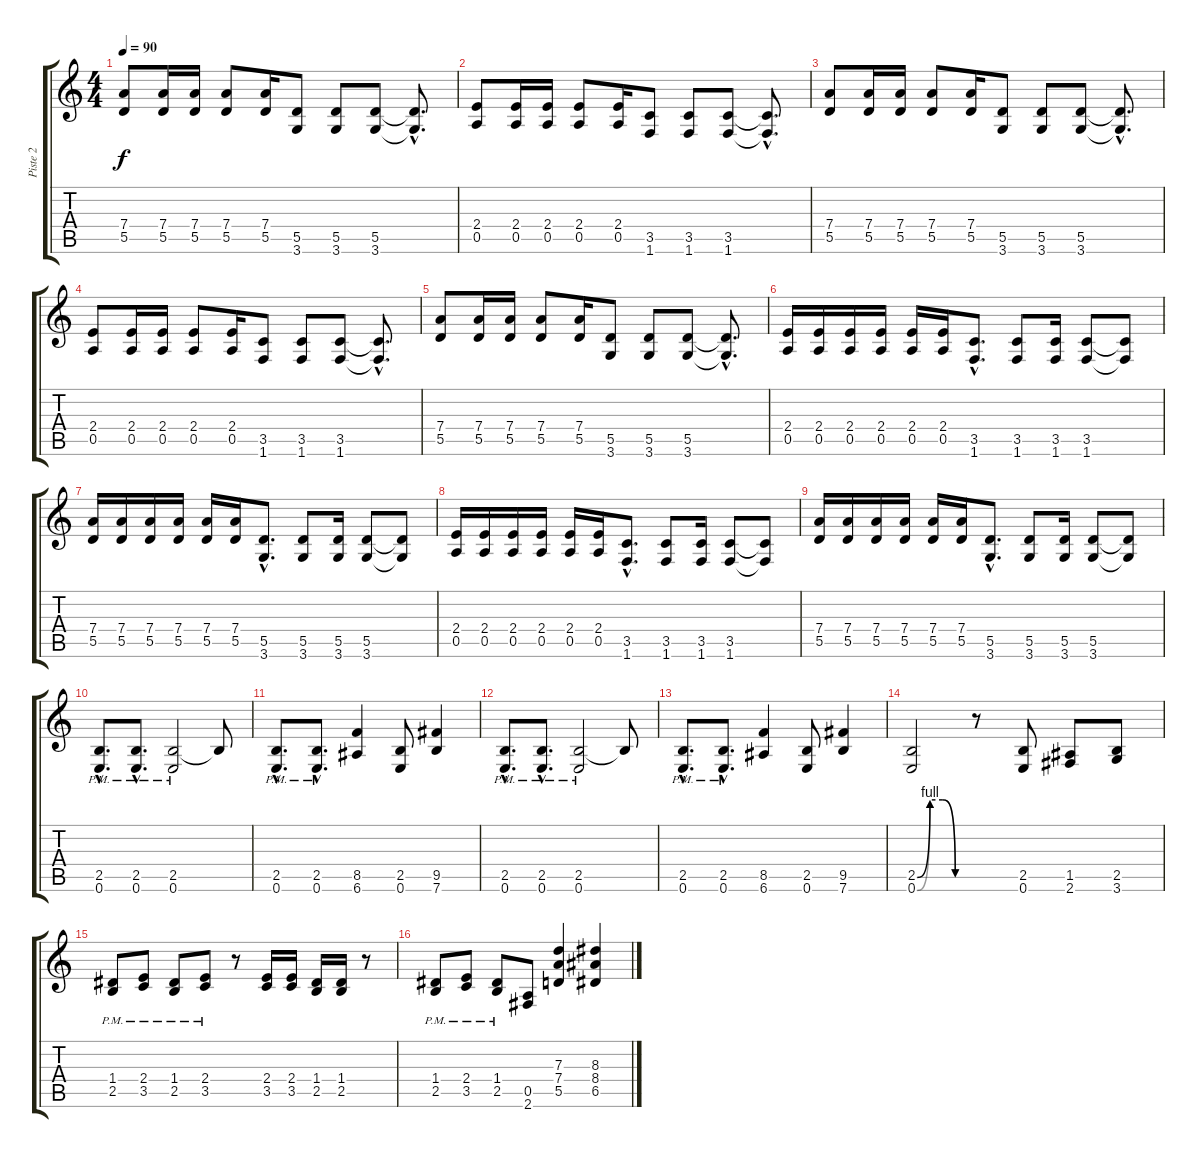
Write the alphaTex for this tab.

\track ("Piste 2" "Piste 2") {instrument overdrivenguitar}
\staff {score tabs}
\tuning (E4 B3 G3 D3 A2 E2) {hide}
\ts (4 4)
\tempo 90
\clef g2
\ks c
(7.4 5.5).8{dy f} (7.4 5.5).16 (7.4 5.5).16 (7.4 5.5).8 (7.4 5.5).16 (5.5 3.6).8 (5.5 3.6).8 (5.5 3.6).8 (5.5{hac t} 3.6{hac t}).8{d} |
(2.4 0.5).8 (2.4 0.5).16 (2.4 0.5).16 (2.4 0.5).8 (2.4 0.5).16 (3.5 1.6).8 (3.5 1.6).8 (3.5 1.6).8 (3.5{hac t} 1.6{hac t}).8{d} |
(7.4 5.5).8 (7.4 5.5).16 (7.4 5.5).16 (7.4 5.5).8 (7.4 5.5).16 (5.5 3.6).8 (5.5 3.6).8 (5.5 3.6).8 (5.5{hac t} 3.6{hac t}).8{d} |
(2.4 0.5).8 (2.4 0.5).16 (2.4 0.5).16 (2.4 0.5).8 (2.4 0.5).16 (3.5 1.6).8 (3.5 1.6).8 (3.5 1.6).8 (3.5{hac t} 1.6{hac t}).8{d} |
(7.4 5.5).8 (7.4 5.5).16 (7.4 5.5).16 (7.4 5.5).8 (7.4 5.5).16 (5.5 3.6).8 (5.5 3.6).8 (5.5 3.6).8 (5.5{hac t} 3.6{hac t}).8{d} |
(2.4 0.5).16 (2.4 0.5).16 (2.4 0.5).16 (2.4 0.5).16 (2.4 0.5).16 (2.4 0.5).16 (3.5{hac} 1.6{hac}).8{d} (3.5 1.6).8 (3.5 1.6).16 (3.5 1.6).8 (3.5{t} 1.6{t}).8 |
(7.4 5.5).16 (7.4 5.5).16 (7.4 5.5).16 (7.4 5.5).16 (7.4 5.5).16 (7.4 5.5).16 (5.5{hac} 3.6{hac}).8{d} (5.5 3.6).8 (5.5 3.6).16 (5.5 3.6).8 (5.5{t} 3.6{t}).8 |
(2.4 0.5).16 (2.4 0.5).16 (2.4 0.5).16 (2.4 0.5).16 (2.4 0.5).16 (2.4 0.5).16 (3.5{hac} 1.6{hac}).8{d} (3.5 1.6).8 (3.5 1.6).16 (3.5 1.6).8 (3.5{t} 1.6{t}).8 |
(7.4 5.5).16 (7.4 5.5).16 (7.4 5.5).16 (7.4 5.5).16 (7.4 5.5).16 (7.4 5.5).16 (5.5{hac} 3.6{hac}).8{d} (5.5 3.6).8 (5.5 3.6).16 (5.5 3.6).8 (5.5{t} 3.6{t}).8 |
(2.5{hac pm} 0.6{hac pm}).8{d} (2.5{hac pm} 0.6{hac pm}).8{d} (2.5{pm} 0.6{pm}).2 2.5{t}.8 |
(2.5{hac pm} 0.6{hac pm}).8{d} (2.5{hac pm} 0.6{hac pm}).8{d} (8.5 6.6).4 (2.5 0.6).8 (9.5 7.6).4 |
(2.5{hac pm} 0.6{hac pm}).8{d} (2.5{hac pm} 0.6{hac pm}).8{d} (2.5{pm} 0.6{pm}).2 2.5{t}.8 |
(2.5{hac pm} 0.6{hac pm}).8{d} (2.5{hac pm} 0.6{hac pm}).8{d} (8.5 6.6).4 (2.5 0.6).8 (9.5 7.6).4 |
(2.5{be (custom 0 0 15 4 30 4 45 0 60 0)} 0.6{be (custom 0 0 15 4 30 4 45 0 60 0)}).2 r.8 (2.5 0.6).8 (1.5 2.6).8 (2.5 3.6).8 |
(1.4{pm} 2.5{pm}).8 (2.4{pm} 3.5{pm}).8 (1.4{pm} 2.5{pm}).8 (2.4{pm} 3.5{pm}).8 r.8 (2.4 3.5).16 (2.4 3.5).16 (1.4 2.5).16 (1.4 2.5).16 r.8 |
(1.4{pm} 2.5{pm}).8 (2.4{pm} 3.5{pm}).8 (1.4{pm} 2.5{pm}).8 (0.5 2.6).8 (7.3 7.4 5.5).4 (8.3 8.4 6.5).4
